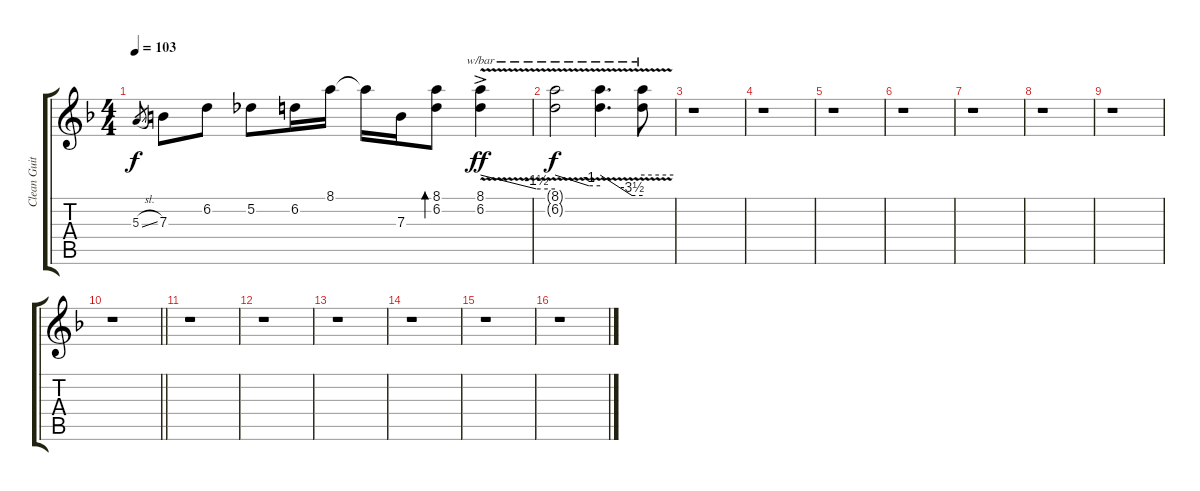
\track ("Clean Guitar" "Clean Guit") {instrument electricguitarclean}
\staff {score tabs}
\tuning (Db4 Ab3 E3 B2 Gb2 B1) {hide}
\ts (4 4)
\tempo 103
\clef g2
\ks f
5.3{sl}.8{gr dy f} 7.3.8 6.2.8 5.2.8 6.2.16 8.1.16 8.1{t}.16 7.3.16 (8.1 6.2).8{bd 30} (8.1{v ac} 6.2{v ac}).4{tbe (custom default 0 0 45 -6 60 -6) dy ff} |
(8.1{v t} 6.2{v t}).2{tbe (custom default 0 0 45 -4 60 -4) dy f} (8.1{v t} 6.2{v t}).4{d tbe (custom default 0 0 45 -14 60 -14)} (8.1{v t} 6.2{v t}).8{tbe (hold default 0 0 60 0)} |
r.1 |
r.1 |
r.1 |
r.1 |
r.1 |
r.1 |
r.1 |
\barLineRight lightlight
r.1 |
r.1 |
r.1 |
r.1 |
r.1 |
r.1 |
r.1
